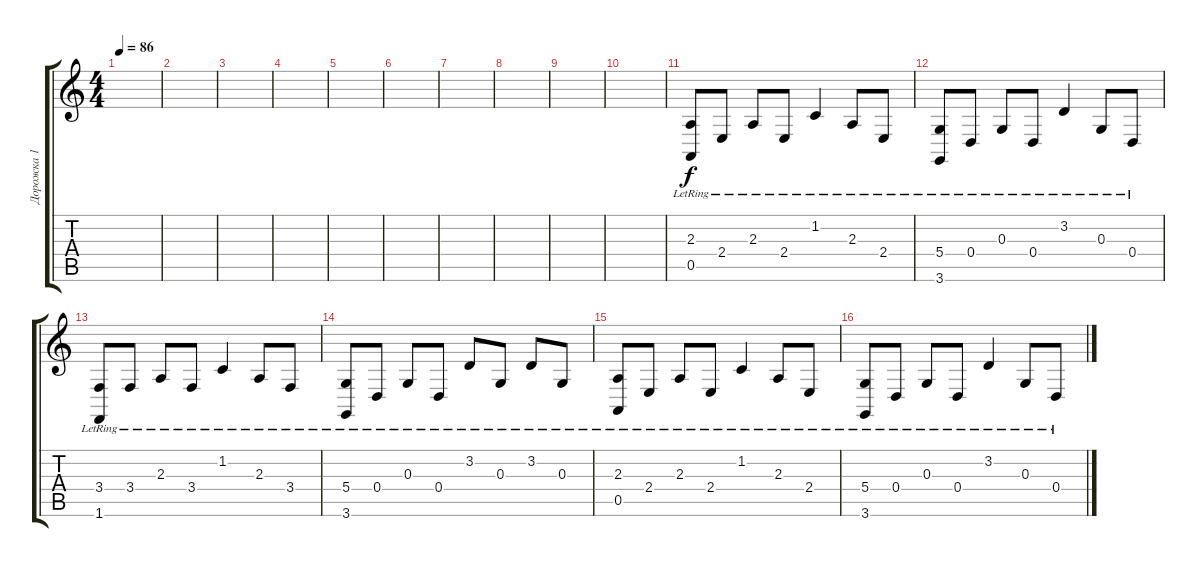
\track ("Дорожка 1" "Дорожка 1") {instrument acousticgrandpiano}
\staff {score tabs}
\tuning (E4 B3 G3 D3 A2 E2) {hide}
\ts (4 4)
\tempo 86
\clef g2
\ks c
|
|
|
|
|
|
|
|
|
|
(2.3{lr} 0.5{lr}).8 2.4{lr}.8 2.3{lr}.8 2.4{lr}.8 1.2{lr}.4 2.3{lr}.8 2.4{lr}.8 |
(5.4{lr} 3.6{lr}).8 0.4{lr}.8 0.3{lr}.8 0.4{lr}.8 3.2{lr}.4 0.3{lr}.8 0.4{lr}.8 |
(3.4{lr} 1.6{lr}).8 3.4{lr}.8 2.3{lr}.8 3.4{lr}.8 1.2{lr}.4 2.3{lr}.8 3.4{lr}.8 |
(5.4{lr} 3.6{lr}).8 0.4{lr}.8 0.3{lr}.8 0.4{lr}.8 3.2{lr}.8 0.3{lr}.8 3.2{lr}.8 0.3{lr}.8 |
(2.3{lr} 0.5{lr}).8 2.4{lr}.8 2.3{lr}.8 2.4{lr}.8 1.2{lr}.4 2.3{lr}.8 2.4{lr}.8 |
(5.4{lr} 3.6{lr}).8 0.4{lr}.8 0.3{lr}.8 0.4{lr}.8 3.2{lr}.4 0.3{lr}.8 0.4{lr}.8
